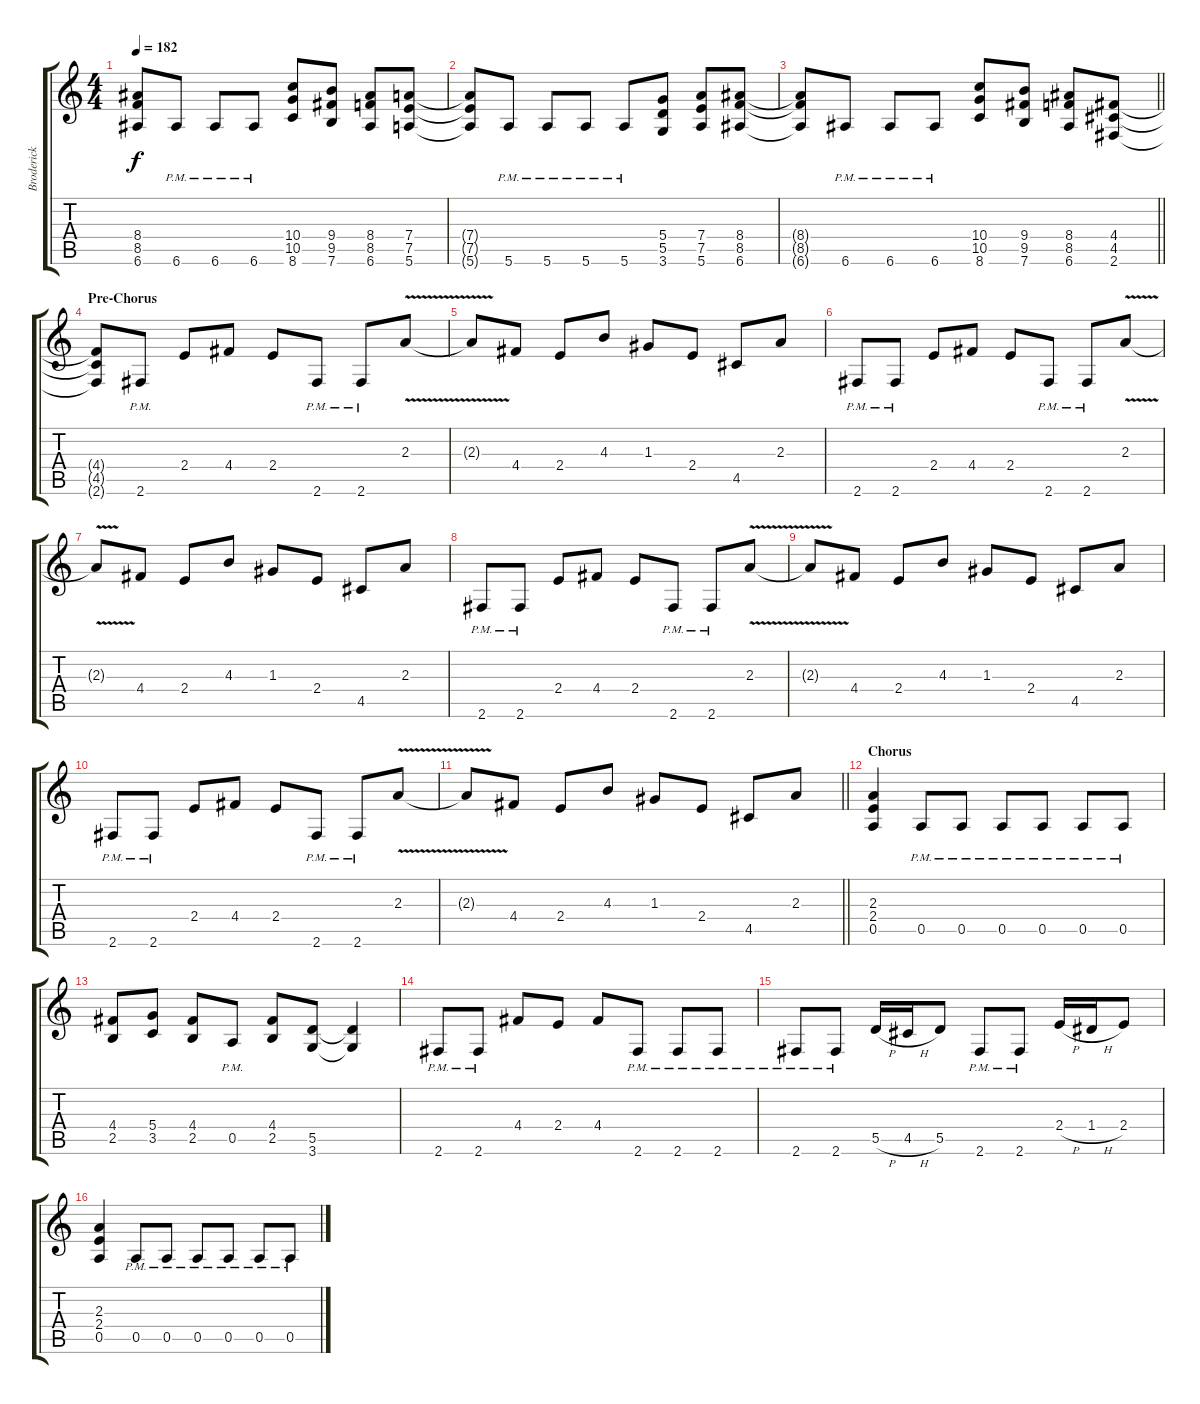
\track ("Broderick Rhythm" "Broderick ") {instrument distortionguitar}
\staff {score tabs}
\tuning (E4 B3 G3 D3 A2 E2) {hide}
\ts (4 4)
\tempo 182
\clef g2
\ks c
(8.4{t} 8.5{t} 6.6{t}).8{dy f} 6.6{pm}.8 6.6{pm}.8 6.6{pm}.8 (10.4 10.5 8.6).8 (9.4 9.5 7.6).8 (8.4 8.5 6.6).8 (7.4 7.5 5.6).8 |
(7.4{t} 7.5{t} 5.6{t}).8 5.6{pm}.8 5.6{pm}.8 5.6{pm}.8 5.6{pm}.8 (5.4 5.5 3.6).8 (7.4 7.5 5.6).8 (8.4 8.5 6.6).8 |
\barLineRight lightlight
(8.4{t} 8.5{t} 6.6{t}).8 6.6{pm}.8 6.6{pm}.8 6.6{pm}.8 (10.4 10.5 8.6).8 (9.4 9.5 7.6).8 (8.4 8.5 6.6).8 (4.4 4.5 2.6).8 |
\section ("" "Pre-Chorus")
(4.4{t} 4.5{t} 2.6{t}).8 2.6{pm}.8 2.4.8 4.4.8 2.4.8 2.6{pm}.8 2.6{pm}.8 2.3{v}.8 |
2.3{t}.8 4.4.8 2.4.8 4.3.8 1.3.8 2.4.8 4.5.8 2.3.8 |
2.6{pm}.8 2.6{pm}.8 2.4.8 4.4.8 2.4.8 2.6{pm}.8 2.6{pm}.8 2.3{v}.8 |
2.3{t}.8 4.4.8 2.4.8 4.3.8 1.3.8 2.4.8 4.5.8 2.3.8 |
2.6{pm}.8 2.6{pm}.8 2.4.8 4.4.8 2.4.8 2.6{pm}.8 2.6{pm}.8 2.3{v}.8 |
2.3{t}.8 4.4.8 2.4.8 4.3.8 1.3.8 2.4.8 4.5.8 2.3.8 |
2.6{pm}.8 2.6{pm}.8 2.4.8 4.4.8 2.4.8 2.6{pm}.8 2.6{pm}.8 2.3{v}.8 |
\barLineRight lightlight
2.3{t}.8 4.4.8 2.4.8 4.3.8 1.3.8 2.4.8 4.5.8 2.3.8 |
\section ("" "Chorus")
(2.3 2.4 0.5).4 0.5{pm}.8 0.5{pm}.8 0.5{pm}.8 0.5{pm}.8 0.5{pm}.8 0.5{pm}.8 |
(4.4 2.5).8 (5.4 3.5).8 (4.4 2.5).8 0.5{pm}.8 (4.4 2.5).8 (5.5 3.6).8 (5.5{t} 3.6{t}).4 |
2.6{pm}.8 2.6{pm}.8 4.4.8 2.4.8 4.4.8 2.6{pm}.8 2.6{pm}.8 2.6{pm}.8 |
2.6{pm}.8 2.6{pm}.8 5.5{h}.16 4.5{h}.16 5.5.8 2.6{pm}.8 2.6{pm}.8 2.4{h}.16 1.4{h}.16 2.4.8 |
(2.3 2.4 0.5).4 0.5{pm}.8 0.5{pm}.8 0.5{pm}.8 0.5{pm}.8 0.5{pm}.8 0.5{pm}.8
